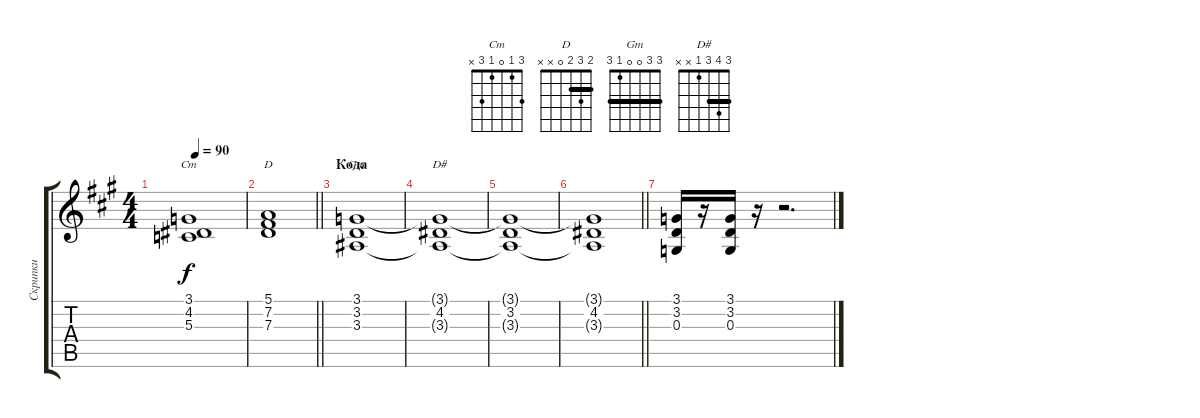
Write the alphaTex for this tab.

\track ("Скрипки" "Скрипки") {instrument stringensemble1}
\staff {score tabs}
\tuning (E4 B3 G3 D3 A2 E2) {hide}
\chord ("Cm" 3 1 0 1 3 x)
\chord ("D" 2 3 2 0 x x) {barre 2}
\chord ("Gm" 3 3 0 0 1 3) {barre 3}
\chord ("D#" 3 4 3 1 x x) {barre 3}
\ts (4 4)
\tempo 90
\clef g2
\ks f#minor
(3.1{t} 4.2 5.3).1{ch "Cm" dy f} |
\barLineRight lightlight
(5.1 7.2 7.3).1{ch "D"} |
\section ("" "Кода")
(3.1 3.2 3.3).1{ch "Gm"} |
(3.1{t} 4.2 3.3{t}).1{ch "D#"} |
(3.1{t} 3.2 3.3{t}).1 |
\barLineRight lightlight
(3.1{t} 4.2 3.3{t}).1 |
\section ("" "")
(3.1 3.2 0.3).16 r.16 (3.1 3.2 0.3).16 r.16 r.2{d}
